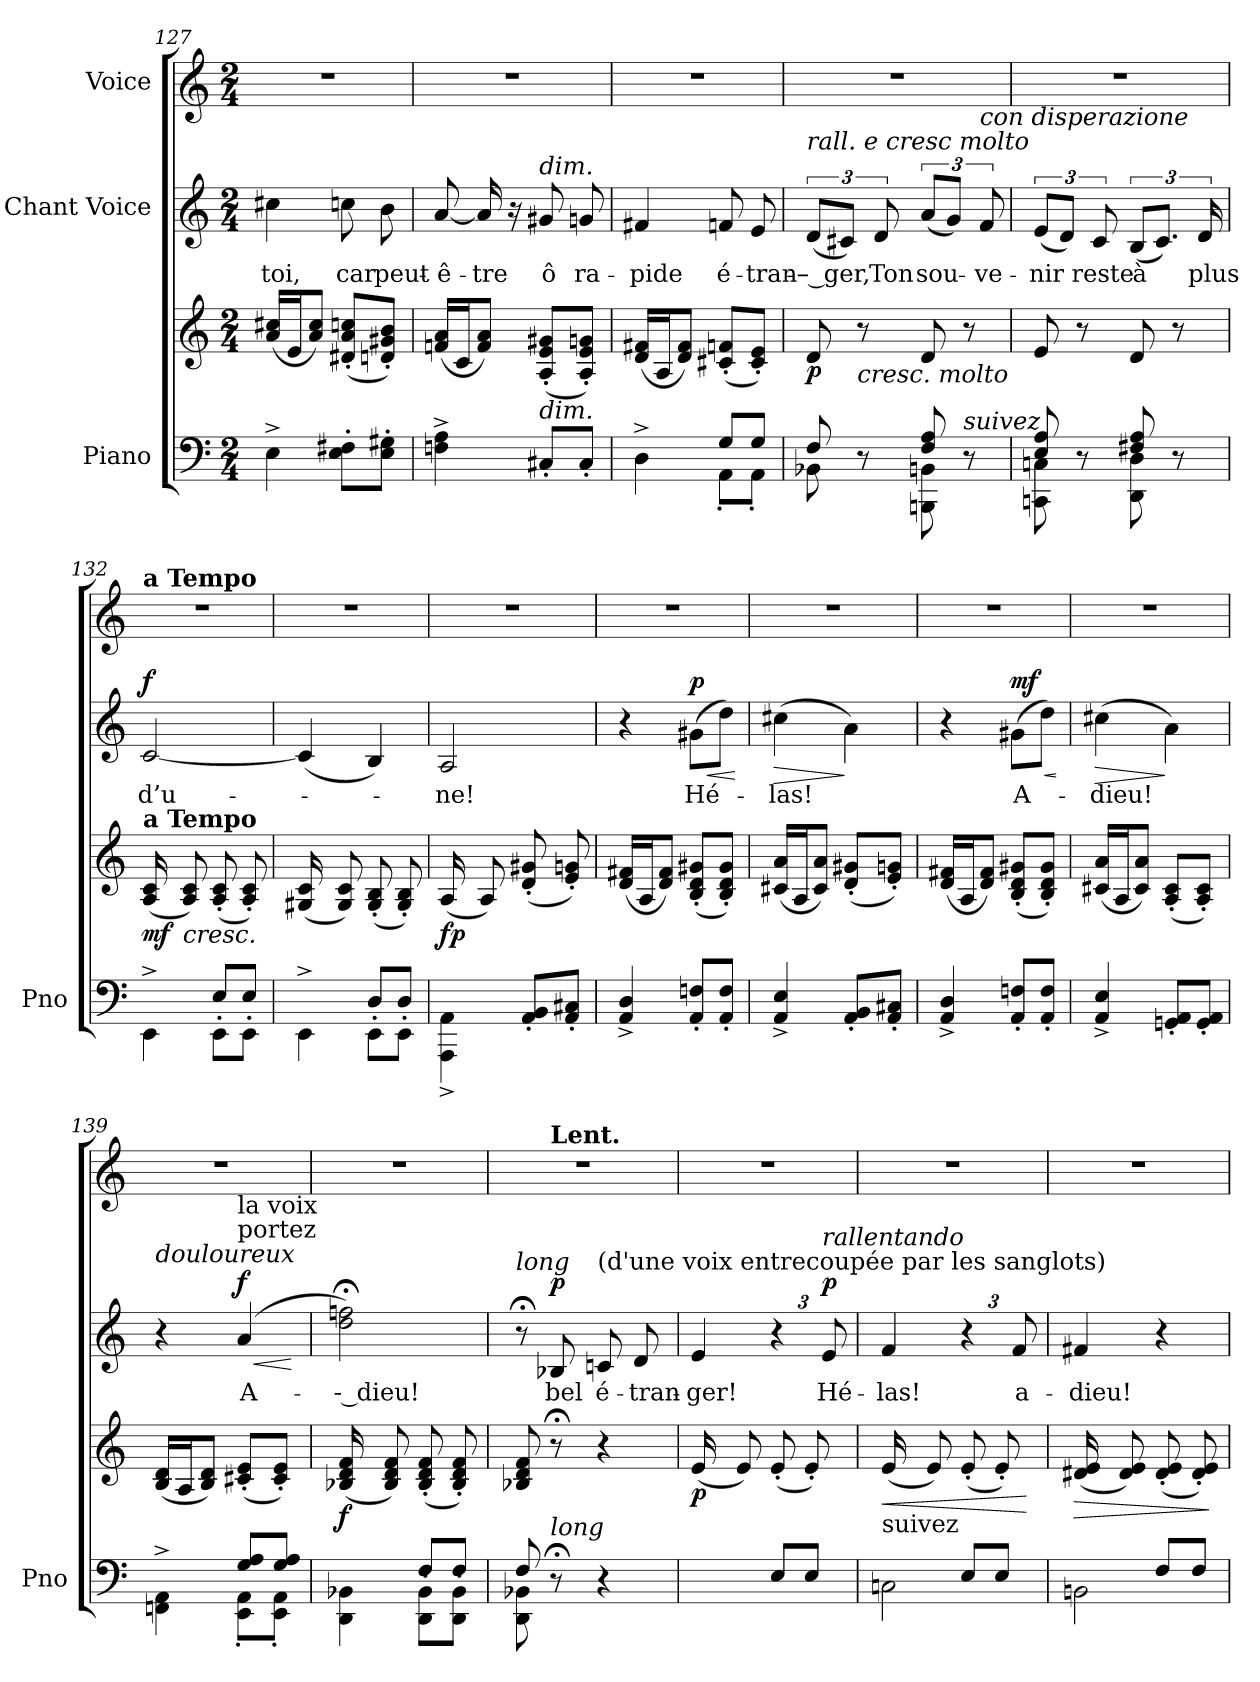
**kern	**kern	**dynam	**kern	**text	**dynam	**kern
*part3	*part3	*part3	*part2	*part2	*part2	*part1
*staff4	*staff3	*staff3/4	*staff2	*staff2	*staff2	*staff1
*I"Piano	*	*	*I"Chant Voice	*	*	*I"Voice
*I'Pno	*	*	*	*	*	*
*clefF4	*clefG2	*	*clefG2	*	*	*clefG2
*k[]	*k[]	*	*k[]	*	*	*k[]
*M2/4	*M2/4	*	*M2/4	*	*	*M2/4
=127	=127	=127	=127	=127	=127	=127
4E^\	(<16a/ 16cc#X/LL	.	4cc#X\	-toi,	.	2r
.	16e/J	.	.	.	.	.
.	8a/ 8cc#/J)	.	.	.	.	.
8E\' 8F#X\'L	(<8d#X/'< 8a/'< 8ccn/'<L	.	8ccn\	car	.	.
8E\' 8G#X\'J	8dn/'< 8g#X/'< 8b/'<J)	.	8b\	peut-	.	.
=128	=128	=128	=128	=128	=128	=128
4Fn\^ 4A\^	(>16fn/ 16a/LL	.	[8a/	-ê-	.	2r
.	16c/J	.	.	.	.	.
.	8f/ 8a/J)	.	16a/]	-tre	.	.
.	.	.	16r	.	.	.
!	!	!	!LO:TX:a:i:t=dim.	!	!	!
!	!LO:TX:b:i:t=dim.	!	!	!	!	!
8C#X'/L	(>8A/'> 8e/'> 8g#X/'>L	.	8g#X/	ô	.	.
8C#'/J	8A/'> 8e/'> 8gn/'>J)	.	8gn/	ra-	.	.
=129	=129	=129	=129	=129	=129	=129
*^	*	*	*	*	*	*
4D^<\	4ryy	(>16d/ 16f#X/LL	.	4f#X/	-pide	.	2r
.	.	16A/J	.	.	.	.	.
.	.	8d/ 8f#/J)	.	.	.	.	.
8G/L	8AA'\L	(>8c#X/'> 8fn/'>L	.	8fn/	é-	.	.
8G/J	8AA'\J	8c#/'> 8e/'>J)	.	8e/	-tran-	.	.
=130	=130	=130	=130	=130	=130	=130	=130
!	!	!	!	!LO:TX:a:i:t=rall. e cresc molto	!	!	!
!	!	!	!LO:DY:b	!	!	!	!
8F/	8BB-X\	8d/	p	(12d/L	-– ger,	.	2r
.	.	.	.	12c#X/J)	.	.	.
!	!	!LO:TX:b:i:t=cresc. molto	!	!	!	!	!
8ryy	8r	8r	.	.	.	.	.
.	.	.	.	12d/	Ton	.	.
8F/ 8A/	8BBBn\ 8BBn\	8d/	.	(12a/L	sou-	.	.
.	.	.	.	12g/J)	.	.	.
!LO:TX:i:t=suivez	!	!	!	!	!	!	!
8ryy	8r	8r	.	.	.	.	.
!	!	!	!	!LO:TX:i:t=con disperazione	!	!	!
.	.	.	.	12f/	-ve-	.	.
=131	=131	=131	=131	=131	=131	=131	=131
8E/ 8A/	8CCn\ 8Cn\	8e/	.	(12e/L	-nir	.	2r
.	.	.	.	12d/J)	.	.	.
8ryy	8r	8r	.	.	.	.	.
.	.	.	.	12c/	reste	.	.
8F#X/ 8A/	8DD\ 8D\	8d/	.	(12B/L	à	.	.
.	.	.	.	12.c/J)	.	.	.
8ryy	8r	8r	.	.	.	.	.
.	.	.	.	24d/	plus	.	.
=132	=132	=132	=132	=132	=132	=132	=132
*	*^	*	*	*	*	*	*
!	!	!	!	!	!	!	!	!LO:TX:a:B:t=a Tempo
!	!	!	!LO:TX:a:B:t=a Tempo	!	!	!	!	!
!	!	!	!	!LO:DY:b	!	!	!LO:DY:a	!
16ryy	4ryy	4EE^<\	(16A/ 16c/LL	mf	[2c/	d’u-	f	2r
16E/J	.	.	16ryy	.	.	.	.	.
!	!	!	!LO:TX:b:i:t=cresc.	!	!	!	!	!
4.ryy	.	.	8A/ 8c/J)	.	.	.	.	.
.	8E/L	8EE'<\L	(>8A/'> 8c/'>L	.	.	.	.	.
.	8E/J	8EE'<\J	8A/'> 8c/'>J)	.	.	.	.	.
=133	=133	=133	=133	=133	=133	=133	=133	=133
16ryy	4ryy	4EE^<\	(16G#X/ 16c/LL	.	(4c/]	.	.	2r
16D/J	.	.	16ryy	.	.	.	.	.
4.ryy	.	.	8G#/ 8c/J)	.	.	.	.	.
.	8D/L	8EE'<\L	(>8G#/'> 8B/'>L	.	4B/)	.	.	.
.	8D/J	8EE'<\J	8G#/'> 8B/'>J)	.	.	.	.	.
=134	=134	=134	=134	=134	=134	=134	=134	=134
!	!	!	!	!LO:DY:b	!	!	!	!
*	*v	*v	*	*	*	*	*	*
16ryy	4AAA\^< 4AA\^<	(>16A/LL	fp	2A/	ne!	.	2r
16C/J	.	16ryy	.	.	.	.	.
4.ryy	.	8A/J)	.	.	.	.	.
.	8AA/' 8BB/'L	(>8d/'> 8g#X/'>L	.	.	.	.	.
.	8AA/' 8C#X/'J	8e/'> 8gn/'>J)	.	.	.	.	.
*v	*v	*	*	*	*	*	*
=135	=135	=135	=135	=135	=135	=135
4AA/^ 4D/^	(>16d/ 16f#X/LL	.	4r	.	.	2r
.	16A/J	.	.	.	.	.
.	8d/ 8f#/J)	.	.	.	.	.
!	!	!	!	!	!LO:HP:b	!
!	!	!	!	!	!LO:DY:n=1:a	!
8AA/' 8Fn/'L	(>8B/'> 8d/'> 8g#X/'>L	.	(8g#X\L	Hé-	< p	.
8AA/' 8F/'J	8B/'> 8d/'> 8g#/'>J)	.	8dd\J)	.	.	.
.	.	.	.	.	[	.
=136	=136	=136	=136	=136	=136	=136
!	!	!	!	!	!LO:HP:b	!
4AA/^ 4E/^	(>16c#X/ 16a/LL	.	(4cc#X\	-las!	>	2r
.	16A/J	.	.	.	.	.
.	8c#/ 8a/J)	.	.	.	.	.
8AA/' 8BB/'L	(>8d/'> 8g#X/'>L	.	4a\)	.	]	.
8AA/' 8C#X/'J	8e/'> 8gn/'>J)	.	.	.	.	.
=137	=137	=137	=137	=137	=137	=137
4AA/^ 4D/^	(>16d/ 16f#X/LL	.	4r	.	.	2r
.	16A/J	.	.	.	.	.
.	8d/ 8f#/J)	.	.	.	.	.
!	!	!	!	!	!LO:HP:b	!
!	!	!	!	!	!LO:DY:n=1:a	!
8AA/' 8Fn/'L	(>8B/'> 8d/'> 8g#X/'>L	.	(8g#X\L	A-	< mf	.
8AA/' 8F/'J	8B/'> 8d/'> 8g#/'>J)	.	8dd\J)	.	.	.
.	.	.	.	.	[	.
=138	=138	=138	=138	=138	=138	=138
!	!	!	!	!	!LO:HP:b	!
4AA/^ 4E/^	(>16c#X/ 16a/LL	.	(4cc#X\	-dieu!	>	2r
.	16A/J	.	.	.	.	.
.	8c#/ 8a/J)	.	.	.	.	.
8GGn/' 8AA/'L	(>8A/'> 8c#/'>L	.	4a\)	.	]	.
8GG/' 8AA/'J	8A/'> 8c#/'>J)	.	.	.	.	.
=139	=139	=139	=139	=139	=139	=139
*^	*	*	*	*	*	*
!	!	!	!	!LO:TX:i:t=douloureux	!	!	!
4ryy	4FFn\^< 4AA\^<	(>16B/ 16d/LL	.	4r	.	.	2r
.	.	16A/J	.	.	.	.	.
.	.	8B/ 8d/J)	.	.	.	.	.
!	!	!	!	!LO:TX:a:t=portez	!	!	!
!	!	!	!	!LO:TX:a:t=la voix	!	!	!
!	!	!	!	!	!	!LO:HP:b	!
!	!	!	!	!	!	!LO:DY:n=1:b	!
8G/ 8A/L	8EE\' 8AA\'L	(>8c#X/'> 8e/'>L	.	(>4a/	-A-	< f	.
8G/ 8A/J	8EE\' 8AA\'J	8c#/'> 8e/'>J)	.	.	.	.	.
*v	*v	*	*	*	*	*	*
.	.	.	.	.	[	.
=140	=140	=140	=140	=140	=140	=140
*^	*	*	*	*	*	*
*	*^	*	*	*	*	*	*
!	!	!	!	!LO:DY:b	!	!	!	!
16ryy	4ryy	4DD\ 4BB-X\	(>16B-X/ 16d/ 16f/LL	f	2dd\;< 2ffn\;<)	-- dieu!	.	2r
16F/J	.	.	16ryy	.	.	.	.	.
4.ryy	.	.	8B-/ 8d/ 8f/J)	.	.	.	.	.
.	8F/L	8DD\' 8BB-\'L	(>8B-/'> 8d/'> 8f/'>L	.	.	.	.	.
.	8F/J	8DD\' 8BB-\'J	8B-/'> 8d/'> 8f/'>J)	.	.	.	.	.
=141	=141	=141	=141	=141	=141	=141	=141	=141
!	!	!	!	!	!LO:TX:a:i:t=long	!	!	!
*	*v	*v	*	*	*	*	*	*^
8F/	8DD\ 8BB-X\	8B-X/ 8d/ 8f/	.	8r;<	.	.	2r	8ryy
!	!	!	!	!	!	!	!	!LO:TX:a:B:t=Lent.
!LO:TX:a:i:t=long	!	!	!	!	!	!	!	!
!	!	!	!	!	!	!LO:DY:a	!	!
8r;<	4.ryy	8r;<	.	8B-X/	bel	p	.	4.ryy
!	!	!	!	!LO:TX:a:t=(d'une voix entrecoupée par les sanglots)	!	!	!	!
4r	.	4r	.	8cn/	é-	.	.	.
.	.	.	.	8d/	-tran-	.	.	.
=142	=142	=142	=142	=142	=142	=142	=142	=142
!	!	!	!	!	!	!	!LO:TX:b:B:t=a Tempo.	!
!	!	!	!LO:DY:b	!	!	!	!	!
*	*	*	*	*	*	*	*v	*v
16ryy	4ryy	(16e/LL	p	4e/	-ger!	.	2r
16E/J	.	16ryy	.	.	.	.	.
4.ryy	.	8e/J)	.	.	.	.	.
*	*	*	*	*Xbrackettup	*	*	*
.	8E/L	(>8e'>/L	.	6r	.	.	.
.	8E/J	8e'>/J)	.	.	.	.	.
!	!	!	!	!LO:TX:i:t=rallentando	!	!	!
!	!	!	!	!	!	!LO:DY:a	!
.	.	.	.	12e/	Hé-	p	.
=143	=143	=143	=143	=143	=143	=143	=143
*	*^	*	*	*	*	*	*
!	!	!	!LO:TX:b:t=suivez	!	!	!	!	!
!	!	!	!	!LO:HP:b	!	!	!	!
16ryy	4ryy	2Cn\	(16e/LL	<	4f/	-las!	.	2r
16E/J	.	.	16ryy	.	.	.	.	.
4.ryy	.	.	8e/J)	.	.	.	.	.
.	8E/L	.	(>8e'>/L	.	6r	.	.	.
.	8E/J	.	8e'>/J)	.	.	.	.	.
.	.	.	.	.	12f/	a-	.	.
*v	*v	*v	*	*	*	*	*	*
.	.	[	.	.	.	.
=144	=144	=144	=144	=144	=144	=144
*^	*	*	*	*	*	*
*	*^	*	*	*	*	*	*
!	!	!	!	!LO:HP:b	!	!	!	!
16ryy	4ryy	2BBn\	(16d#X/ 16e/LL	>	4f#X/	-dieu!	.	2r
16F#X/J	.	.	16ryy	.	.	.	.	.
4.ryy	.	.	8d#/ 8e/J)	.	.	.	.	.
.	8F#/L	.	(>8d#/'> 8e/'>L	.	4r	.	.	.
.	8F#/J	.	8d#/'> 8e/'>J)	.	.	.	.	.
*v	*v	*v	*	*	*	*	*	*
.	.	]	.	.	.	.
=	=	=	=	=	=	=
*-	*-	*-	*-	*-	*-	*-
